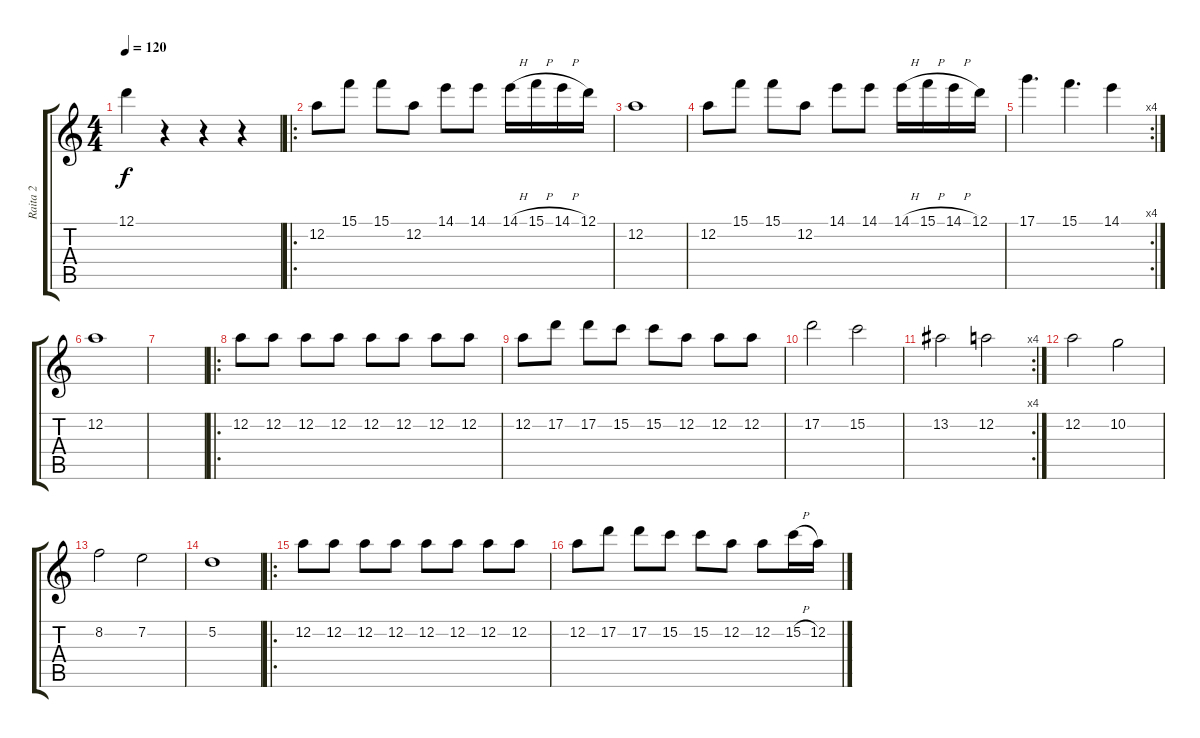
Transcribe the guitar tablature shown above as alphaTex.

\track ("Raita 2" "Raita 2") {instrument distortionguitar}
\staff {score tabs}
\tuning (D4 A3 F3 C3 G2 D2) {hide}
\ts (4 4)
\tempo 120
\clef g2
\ks c
12.1.4{dy f} r.4 r.4 r.4 |
\ro
12.2.8 15.1.8 15.1.8 12.2.8 14.1.8 14.1.8 14.1{h}.16 15.1{h}.16 14.1{h}.16 12.1.16 |
12.2.1 |
12.2.8 15.1.8 15.1.8 12.2.8 14.1.8 14.1.8 14.1{h}.16 15.1{h}.16 14.1{h}.16 12.1.16 |
\rc 4
17.1.4{d} 15.1.4{d} 14.1.4 |
12.2.1 |
|
\ro
12.2.8 12.2.8 12.2.8 12.2.8 12.2.8 12.2.8 12.2.8 12.2.8 |
12.2.8 17.2.8 17.2.8 15.2.8 15.2.8 12.2.8 12.2.8 12.2.8 |
17.2.2 15.2.2 |
\rc 4
13.2.2 12.2.2 |
12.2.2 10.2.2 |
8.2.2 7.2.2 |
5.2.1 |
\ro
12.2.8 12.2.8 12.2.8 12.2.8 12.2.8 12.2.8 12.2.8 12.2.8 |
12.2.8 17.2.8 17.2.8 15.2.8 15.2.8 12.2.8 12.2.8 15.2{h}.16 12.2.16
